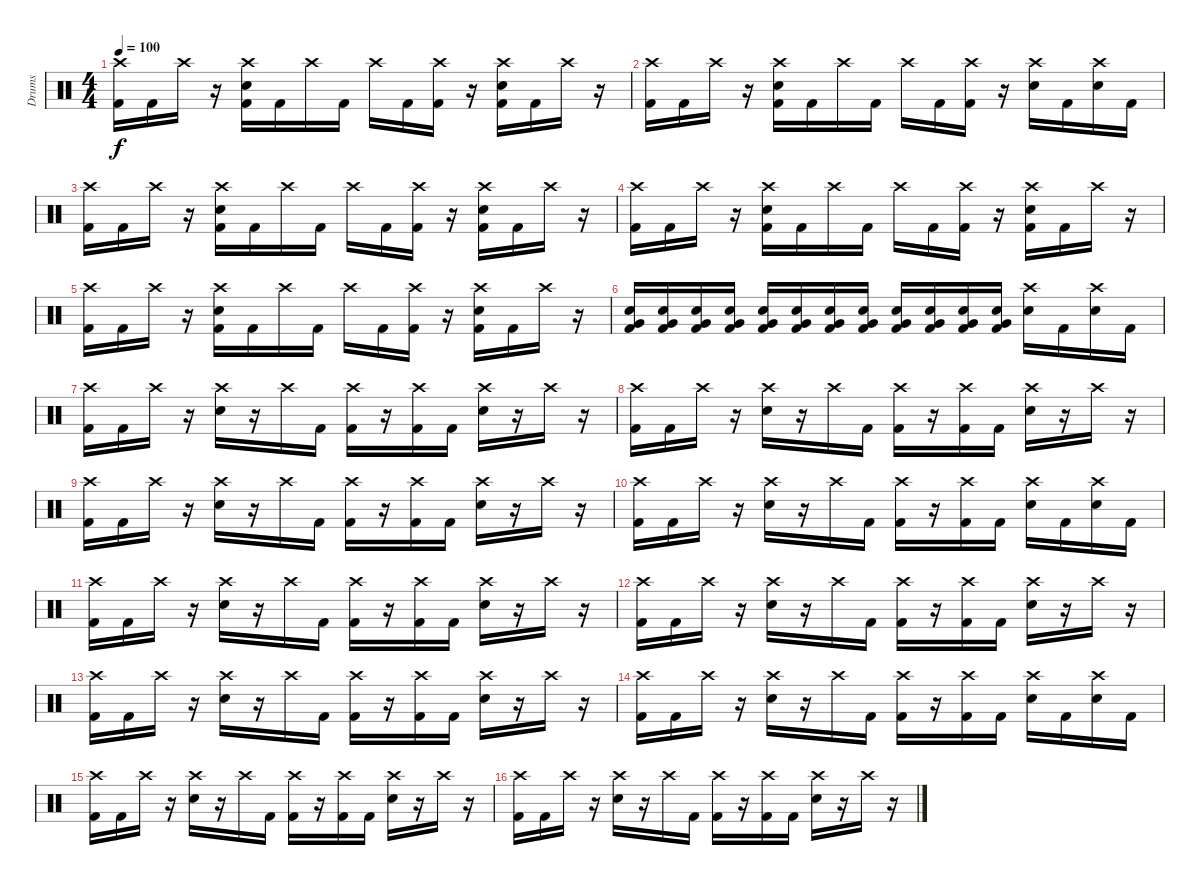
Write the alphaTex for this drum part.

\track ("Drums" "Drums") {instrument percussion}
\staff {score}
\articulation defaults
\ts (4 4)
\tempo 100
\clef neutral
\ks c
("Crash high (hit)" "Kick (hit) 2").16{dy f} "Kick (hit) 2".16 "Crash high (hit)".16 r.16 ("Snare (hit) 2" "Crash high (hit)" "Kick (hit) 2").16 "Kick (hit) 2".16 "Crash high (hit)".16 "Kick (hit) 2".16 "Crash high (hit)".16 "Kick (hit) 2".16 ("Crash high (hit)" "Kick (hit) 2").16 r.16 ("Snare (hit) 2" "Crash high (hit)" "Kick (hit) 2").16 "Kick (hit) 2".16 "Crash high (hit)".16 r.16 |
("Crash high (hit)" "Kick (hit) 2").16 "Kick (hit) 2".16 "Crash high (hit)".16 r.16 ("Snare (hit) 2" "Crash high (hit)" "Kick (hit) 2").16 "Kick (hit) 2".16 "Crash high (hit)".16 "Kick (hit) 2".16 "Crash high (hit)".16 "Kick (hit) 2".16 ("Crash high (hit)" "Kick (hit) 2").16 r.16 ("Snare (hit) 2" "Crash high (hit)").16 "Kick (hit) 2".16 ("Snare (hit) 2" "Crash high (hit)").16 "Kick (hit) 2".16 |
("Crash high (hit)" "Kick (hit) 2").16 "Kick (hit) 2".16 "Crash high (hit)".16 r.16 ("Snare (hit) 2" "Crash high (hit)" "Kick (hit) 2").16 "Kick (hit) 2".16 "Crash high (hit)".16 "Kick (hit) 2".16 "Crash high (hit)".16 "Kick (hit) 2".16 ("Crash high (hit)" "Kick (hit) 2").16 r.16 ("Snare (hit) 2" "Crash high (hit)" "Kick (hit) 2").16 "Kick (hit) 2".16 "Crash high (hit)".16 r.16 |
("Crash high (hit)" "Kick (hit) 2").16 "Kick (hit) 2".16 "Crash high (hit)".16 r.16 ("Snare (hit) 2" "Crash high (hit)" "Kick (hit) 2").16 "Kick (hit) 2".16 "Crash high (hit)".16 "Kick (hit) 2".16 "Crash high (hit)".16 "Kick (hit) 2".16 ("Crash high (hit)" "Kick (hit) 2").16 r.16 ("Snare (hit) 2" "Crash high (hit)" "Kick (hit) 2").16 "Kick (hit) 2".16 "Crash high (hit)".16 r.16 |
("Crash high (hit)" "Kick (hit) 2").16 "Kick (hit) 2".16 "Crash high (hit)".16 r.16 ("Snare (hit) 2" "Crash high (hit)" "Kick (hit) 2").16 "Kick (hit) 2".16 "Crash high (hit)".16 "Kick (hit) 2".16 "Crash high (hit)".16 "Kick (hit) 2".16 ("Crash high (hit)" "Kick (hit) 2").16 r.16 ("Snare (hit) 2" "Crash high (hit)" "Kick (hit) 2").16 "Kick (hit) 2".16 "Crash high (hit)".16 r.16 |
("Snare (hit) 2" "Very Low Tom (hit)" "Kick (hit) 2").16{volume 0} ("Snare (hit) 2" "Very Low Tom (hit)" "Kick (hit) 2").16 ("Snare (hit) 2" "Very Low Tom (hit)" "Kick (hit) 2").16 ("Snare (hit) 2" "Very Low Tom (hit)" "Kick (hit) 2").16 ("Snare (hit) 2" "Very Low Tom (hit)" "Kick (hit) 2").16{volume 3} ("Snare (hit) 2" "Very Low Tom (hit)" "Kick (hit) 2").16{volume 16} ("Snare (hit) 2" "Very Low Tom (hit)" "Kick (hit) 2").16 ("Snare (hit) 2" "Very Low Tom (hit)" "Kick (hit) 2").16 ("Snare (hit) 2" "Very Low Tom (hit)" "Kick (hit) 2").16 ("Snare (hit) 2" "Very Low Tom (hit)" "Kick (hit) 2").16 ("Snare (hit) 2" "Very Low Tom (hit)" "Kick (hit) 2").16 ("Snare (hit) 2" "Very Low Tom (hit)" "Kick (hit) 2").16 ("Snare (hit) 2" "Crash high (hit)").16 "Kick (hit) 2".16 ("Snare (hit) 2" "Crash high (hit)").16 "Kick (hit) 2".16 |
("Crash high (hit)" "Kick (hit) 2").16 "Kick (hit) 2".16 "Crash high (hit)".16 r.16 ("Snare (hit) 2" "Crash high (hit)").16 r.16 "Crash high (hit)".16 "Kick (hit) 2".16 ("Crash high (hit)" "Kick (hit) 2").16 r.16 ("Crash high (hit)" "Kick (hit) 2").16 "Kick (hit) 2".16 ("Snare (hit) 2" "Crash high (hit)").16 r.16 "Crash high (hit)".16 r.16 |
("Crash high (hit)" "Kick (hit) 2").16 "Kick (hit) 2".16 "Crash high (hit)".16 r.16 ("Snare (hit) 2" "Crash high (hit)").16 r.16 "Crash high (hit)".16 "Kick (hit) 2".16 ("Crash high (hit)" "Kick (hit) 2").16 r.16 ("Crash high (hit)" "Kick (hit) 2").16 "Kick (hit) 2".16 ("Snare (hit) 2" "Crash high (hit)").16 r.16 "Crash high (hit)".16 r.16 |
("Crash high (hit)" "Kick (hit) 2").16 "Kick (hit) 2".16 "Crash high (hit)".16 r.16 ("Snare (hit) 2" "Crash high (hit)").16 r.16 "Crash high (hit)".16 "Kick (hit) 2".16 ("Crash high (hit)" "Kick (hit) 2").16 r.16 ("Crash high (hit)" "Kick (hit) 2").16 "Kick (hit) 2".16 ("Snare (hit) 2" "Crash high (hit)").16 r.16 "Crash high (hit)".16 r.16 |
("Crash high (hit)" "Kick (hit) 2").16 "Kick (hit) 2".16 "Crash high (hit)".16 r.16 ("Snare (hit) 2" "Crash high (hit)").16 r.16 "Crash high (hit)".16 "Kick (hit) 2".16 ("Crash high (hit)" "Kick (hit) 2").16 r.16 ("Crash high (hit)" "Kick (hit) 2").16 "Kick (hit) 2".16 ("Snare (hit) 2" "Crash high (hit)").16 "Kick (hit) 2".16 ("Snare (hit) 2" "Crash high (hit)").16 "Kick (hit) 2".16 |
("Crash high (hit)" "Kick (hit) 2").16 "Kick (hit) 2".16 "Crash high (hit)".16 r.16 ("Snare (hit) 2" "Crash high (hit)").16 r.16 "Crash high (hit)".16 "Kick (hit) 2".16 ("Crash high (hit)" "Kick (hit) 2").16 r.16 ("Crash high (hit)" "Kick (hit) 2").16 "Kick (hit) 2".16 ("Snare (hit) 2" "Crash high (hit)").16 r.16 "Crash high (hit)".16 r.16 |
("Crash high (hit)" "Kick (hit) 2").16 "Kick (hit) 2".16 "Crash high (hit)".16 r.16 ("Snare (hit) 2" "Crash high (hit)").16 r.16 "Crash high (hit)".16 "Kick (hit) 2".16 ("Crash high (hit)" "Kick (hit) 2").16 r.16 ("Crash high (hit)" "Kick (hit) 2").16 "Kick (hit) 2".16 ("Snare (hit) 2" "Crash high (hit)").16 r.16 "Crash high (hit)".16 r.16 |
("Crash high (hit)" "Kick (hit) 2").16 "Kick (hit) 2".16 "Crash high (hit)".16 r.16 ("Snare (hit) 2" "Crash high (hit)").16 r.16 "Crash high (hit)".16 "Kick (hit) 2".16 ("Crash high (hit)" "Kick (hit) 2").16 r.16 ("Crash high (hit)" "Kick (hit) 2").16 "Kick (hit) 2".16 ("Snare (hit) 2" "Crash high (hit)").16 r.16 "Crash high (hit)".16 r.16 |
("Crash high (hit)" "Kick (hit) 2").16 "Kick (hit) 2".16 "Crash high (hit)".16 r.16 ("Snare (hit) 2" "Crash high (hit)").16 r.16 "Crash high (hit)".16 "Kick (hit) 2".16 ("Crash high (hit)" "Kick (hit) 2").16 r.16 ("Crash high (hit)" "Kick (hit) 2").16 "Kick (hit) 2".16 ("Snare (hit) 2" "Crash high (hit)").16 "Kick (hit) 2".16 ("Snare (hit) 2" "Crash high (hit)").16 "Kick (hit) 2".16 |
("Crash high (hit)" "Kick (hit) 2").16 "Kick (hit) 2".16 "Crash high (hit)".16 r.16 ("Snare (hit) 2" "Crash high (hit)").16 r.16 "Crash high (hit)".16 "Kick (hit) 2".16 ("Crash high (hit)" "Kick (hit) 2").16 r.16 ("Crash high (hit)" "Kick (hit) 2").16 "Kick (hit) 2".16 ("Snare (hit) 2" "Crash high (hit)").16 r.16 "Crash high (hit)".16 r.16 |
("Crash high (hit)" "Kick (hit) 2").16 "Kick (hit) 2".16 "Crash high (hit)".16 r.16 ("Snare (hit) 2" "Crash high (hit)").16 r.16 "Crash high (hit)".16 "Kick (hit) 2".16 ("Crash high (hit)" "Kick (hit) 2").16 r.16 ("Crash high (hit)" "Kick (hit) 2").16 "Kick (hit) 2".16 ("Snare (hit) 2" "Crash high (hit)").16 r.16 "Crash high (hit)".16 r.16
